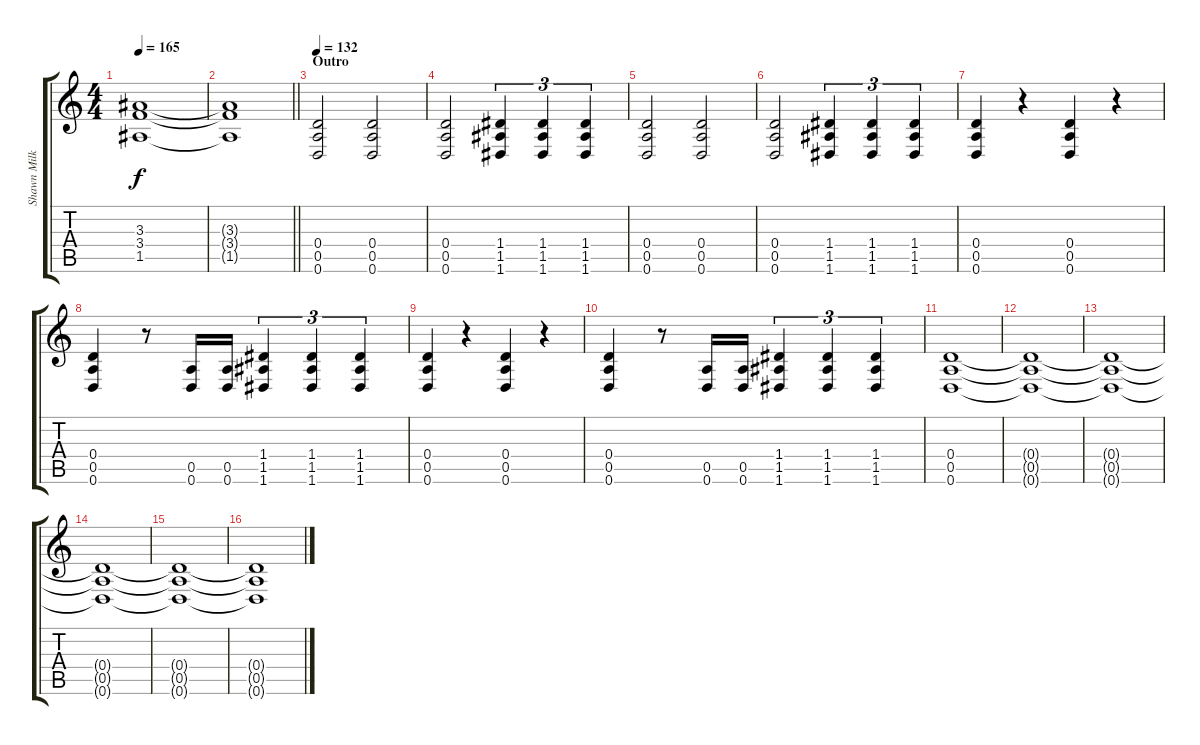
\track ("Shawn Milke - Guitar" "Shawn Milk") {instrument distortionguitar}
\staff {score tabs}
\tuning (E4 B3 G3 D3 A2 D2) {hide}
\ts (4 4)
\tempo 165
\clef g2
\ks c
(3.3{t} 3.4{t} 1.5{t}).1{dy f} |
\barLineRight lightlight
(3.3{t} 3.4{t} 1.5{t}).1 |
\section ("" "Outro")
\tempo 132
(0.4 0.5 0.6).2{volume 13} (0.4 0.5 0.6).2 |
(0.4 0.5 0.6).2 (1.4 1.5 1.6).4{tu (3 2)} (1.4 1.5 1.6).4{tu (3 2)} (1.4 1.5 1.6).4{tu (3 2)} |
(0.4 0.5 0.6).2 (0.4 0.5 0.6).2 |
(0.4 0.5 0.6).2 (1.4 1.5 1.6).4{tu (3 2)} (1.4 1.5 1.6).4{tu (3 2)} (1.4 1.5 1.6).4{tu (3 2)} |
(0.4 0.5 0.6).4 r.4 (0.4 0.5 0.6).4 r.4 |
(0.4 0.5 0.6).4 r.8 (0.5 0.6).16 (0.5 0.6).16 (1.4 1.5 1.6).4{tu (3 2)} (1.4 1.5 1.6).4{tu (3 2)} (1.4 1.5 1.6).4{tu (3 2)} |
(0.4 0.5 0.6).4 r.4 (0.4 0.5 0.6).4 r.4 |
(0.4 0.5 0.6).4 r.8 (0.5 0.6).16 (0.5 0.6).16 (1.4 1.5 1.6).4{tu (3 2)} (1.4 1.5 1.6).4{tu (3 2)} (1.4 1.5 1.6).4{tu (3 2)} |
(0.4 0.5 0.6).1 |
(0.4{t} 0.5{t} 0.6{t}).1 |
(0.4{t} 0.5{t} 0.6{t}).1 |
(0.4{t} 0.5{t} 0.6{t}).1 |
(0.4{t} 0.5{t} 0.6{t}).1 |
(0.4{t} 0.5{t} 0.6{t}).1
